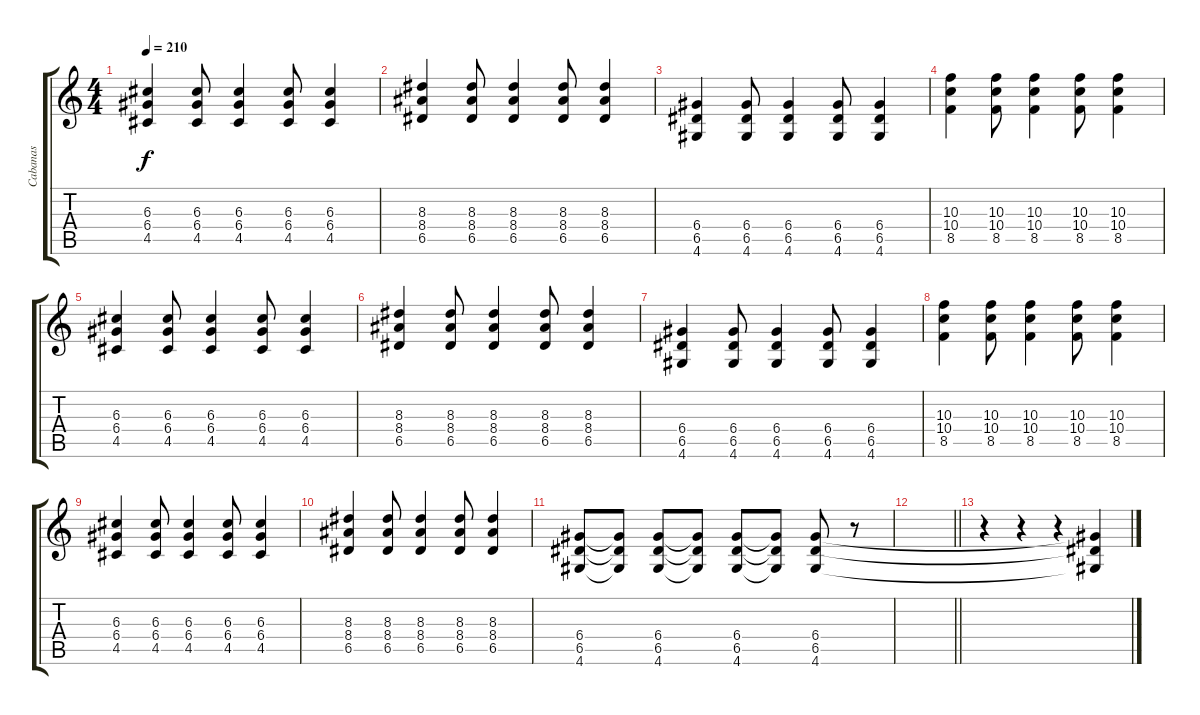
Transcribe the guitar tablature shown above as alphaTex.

\track ("Cabanas" "Cabanas") {instrument overdrivenguitar}
\staff {score tabs}
\tuning (E4 B3 G3 D3 A2 E2) {hide}
\ts (4 4)
\tempo 210
\clef g2
\ks c
(6.3 6.4 4.5).4{dy f} (6.3 6.4 4.5).8 (6.3 6.4 4.5).4 (6.3 6.4 4.5).8 (6.3 6.4 4.5).4 |
(8.3 8.4 6.5).4 (8.3 8.4 6.5).8 (8.3 8.4 6.5).4 (8.3 8.4 6.5).8 (8.3 8.4 6.5).4 |
(6.4 6.5 4.6).4 (6.4 6.5 4.6).8 (6.4 6.5 4.6).4 (6.4 6.5 4.6).8 (6.4 6.5 4.6).4 |
(10.3 10.4 8.5).4 (10.3 10.4 8.5).8 (10.3 10.4 8.5).4 (10.3 10.4 8.5).8 (10.3 10.4 8.5).4 |
(6.3 6.4 4.5).4 (6.3 6.4 4.5).8 (6.3 6.4 4.5).4 (6.3 6.4 4.5).8 (6.3 6.4 4.5).4 |
(8.3 8.4 6.5).4 (8.3 8.4 6.5).8 (8.3 8.4 6.5).4 (8.3 8.4 6.5).8 (8.3 8.4 6.5).4 |
(6.4 6.5 4.6).4 (6.4 6.5 4.6).8 (6.4 6.5 4.6).4 (6.4 6.5 4.6).8 (6.4 6.5 4.6).4 |
(10.3 10.4 8.5).4 (10.3 10.4 8.5).8 (10.3 10.4 8.5).4 (10.3 10.4 8.5).8 (10.3 10.4 8.5).4 |
(6.3 6.4 4.5).4 (6.3 6.4 4.5).8 (6.3 6.4 4.5).4 (6.3 6.4 4.5).8 (6.3 6.4 4.5).4 |
(8.3 8.4 6.5).4 (8.3 8.4 6.5).8 (8.3 8.4 6.5).4 (8.3 8.4 6.5).8 (8.3 8.4 6.5).4 |
(6.4 6.5 4.6).8 (6.4{t} 6.5{t} 4.6{t}).8 (6.4 6.5 4.6).8 (6.4{t} 6.5{t} 4.6{t}).8 (6.4 6.5 4.6).8 (6.4{t} 6.5{t} 4.6{t}).8 (6.4 6.5 4.6).8 r.8 |
\barLineRight lightlight
|
\section ("" "")
r.4 r.4 r.4 (6.4{t} 6.5{t} 4.6{t}).4
